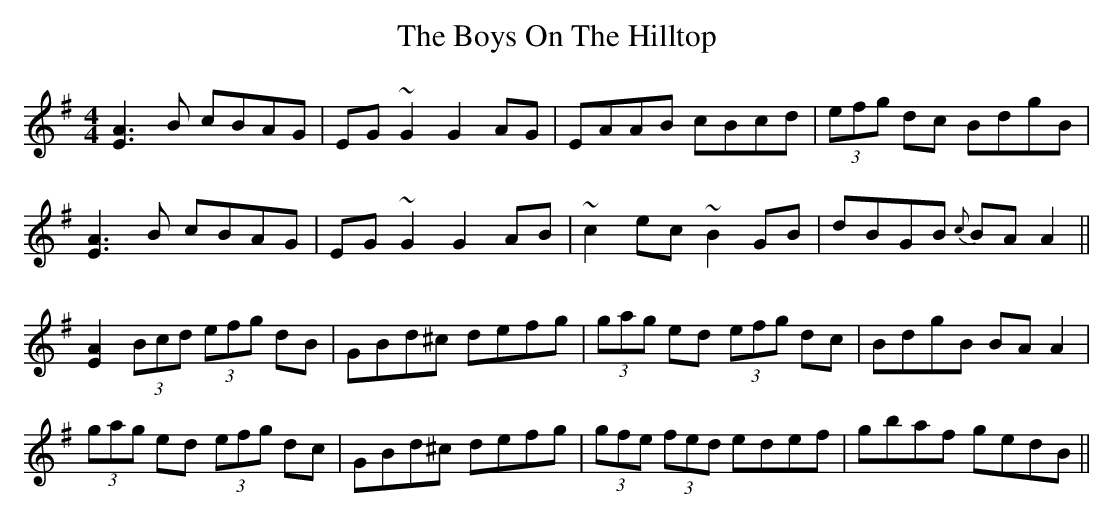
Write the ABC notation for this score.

X:1
T: The Boys On The Hilltop
M: 4/4
L: 1/8
K: Ador
[A3E3] B cBAG|EG ~G2 G2 AG|EAAB cBcd|(3efg dc BdgB|
[A3E3] B cBAG|EG ~G2 G2 AB|~c2 ec ~B2 GB|dBGB {c}BA A2||
[A2E2] (3Bcd (3efg dB|GBd^c defg|(3gag ed (3efg dc|BdgB BA A2|
(3gag ed (3efg dc|GBd^c defg|(3gfe (3fed edef|gbaf gedB||
